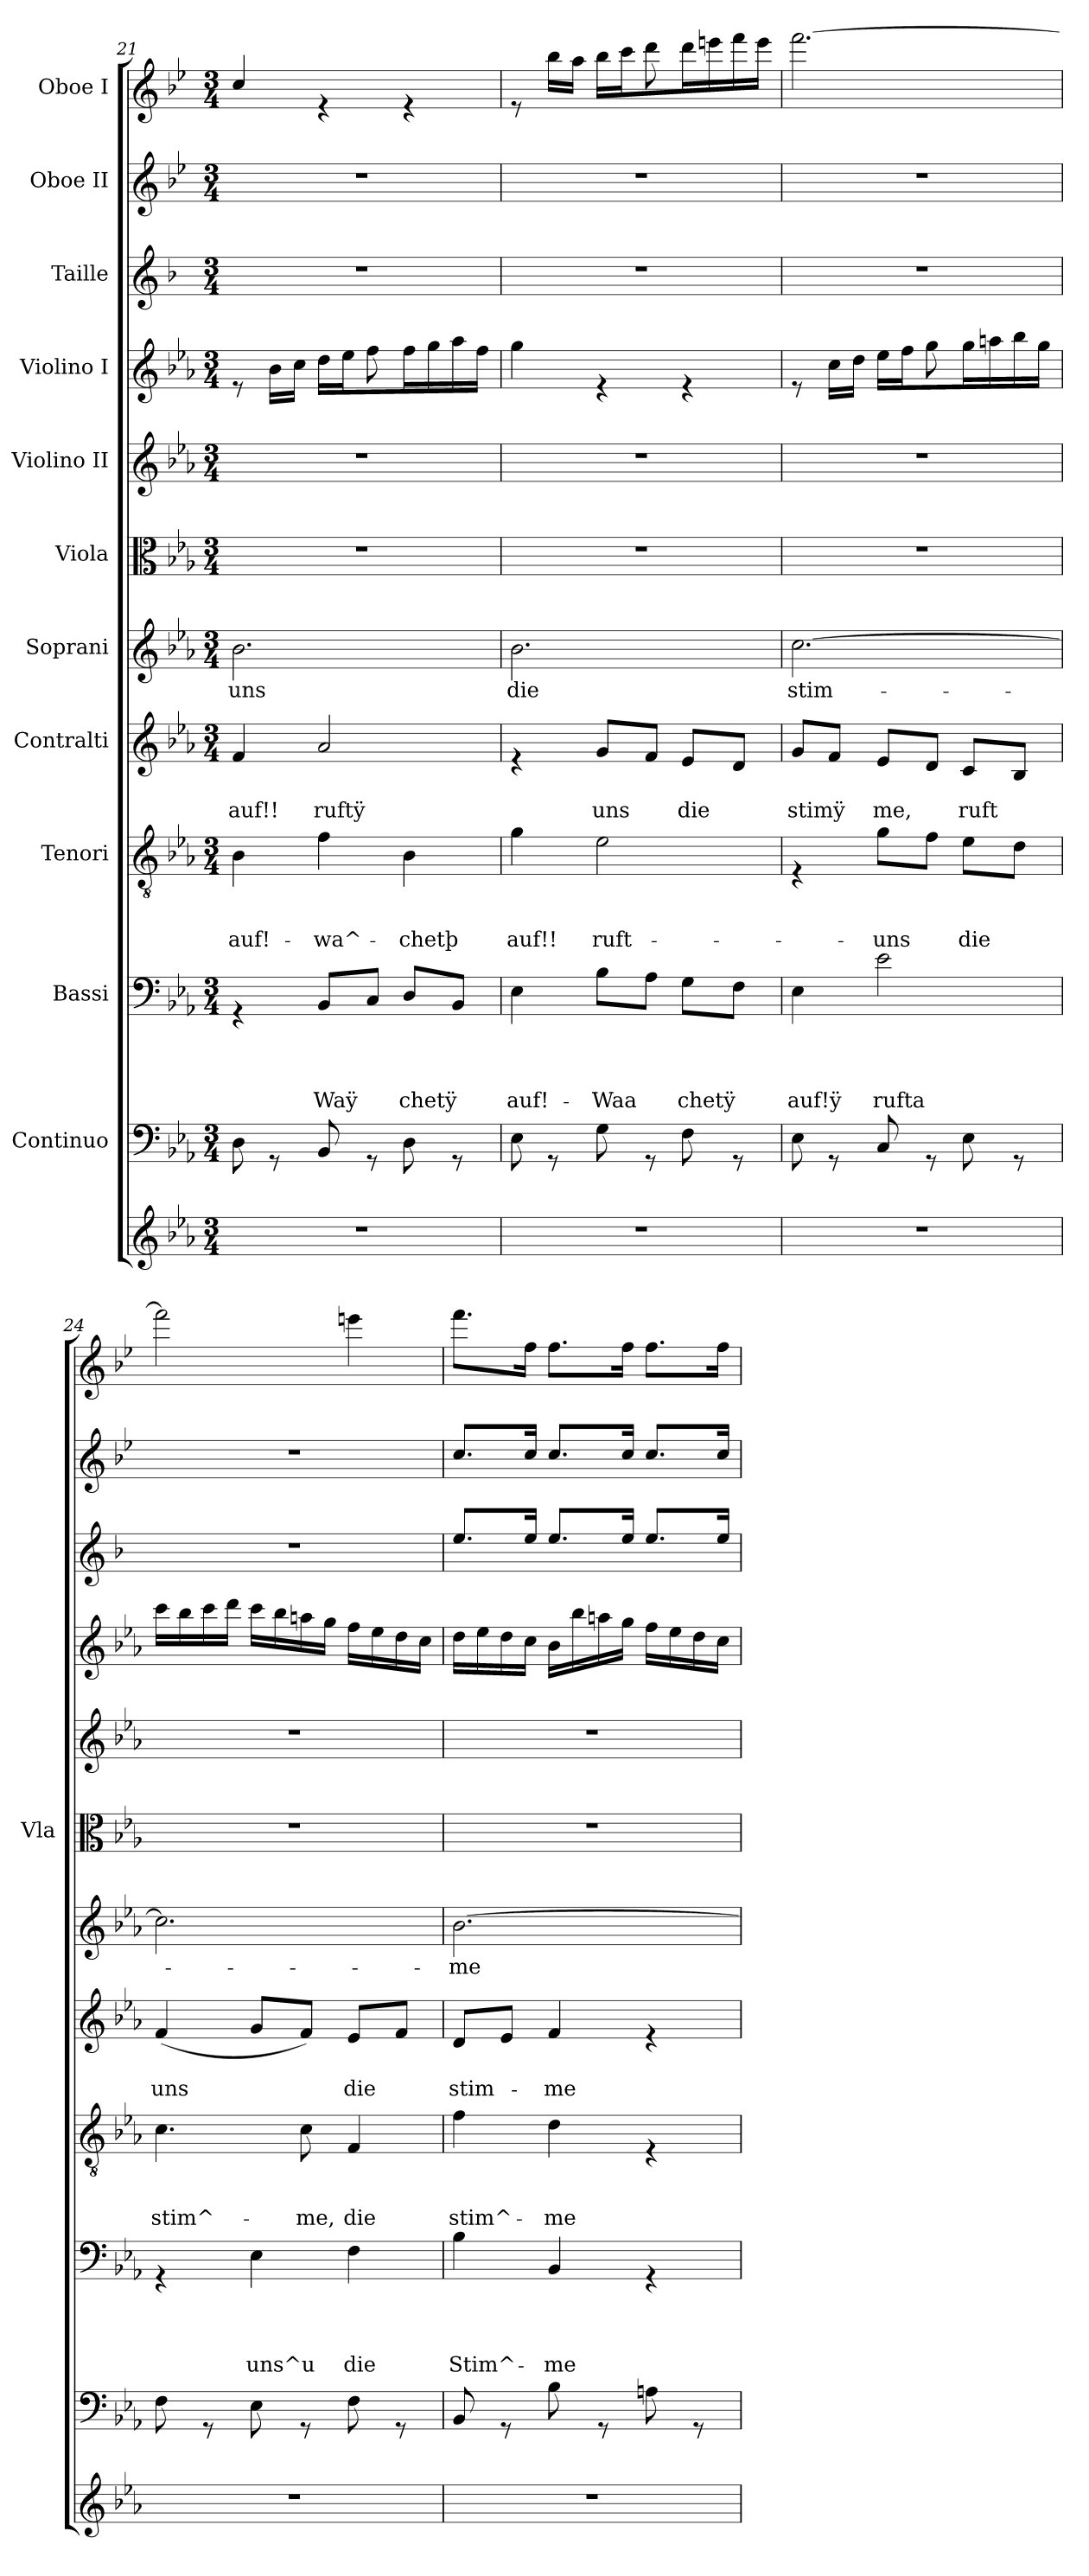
**kern	**kern	**kern	**text	**text	**text	**text	**kern	**text	**text	**text	**kern	**text	**text	**kern	**text	**kern	**kern	**kern	**kern	**kern	**kern
*part12	*part11	*part10	*part10	*part10	*part10	*part10	*part9	*part9	*part9	*part9	*part8	*part8	*part8	*part7	*part7	*part6	*part5	*part4	*part3	*part2	*part1
*staff12	*staff11	*staff10	*staff10	*staff10	*staff10	*staff10	*staff9	*staff9	*staff9	*staff9	*staff8	*staff8	*staff8	*staff7	*staff7	*staff6	*staff5	*staff4	*staff3	*staff2	*staff1
*	*I"Continuo	*I"Bassi	*	*	*	*	*I"Tenori	*	*	*	*I"Contralti	*	*	*I"Soprani	*	*I"Viola	*I"Violino II	*I"Violino I	*I"Taille	*I"Oboe II	*I"Oboe I
*	*	*	*	*	*	*	*	*	*	*	*	*	*	*	*	*I'Vla	*	*	*	*	*
*clefG2	*clefF4	*clefF4	*	*	*	*	*clefGv2	*	*	*	*clefG2	*	*	*clefG2	*	*clefC3	*clefG2	*clefG2	*clefG2	*clefG2	*clefG2
*	*	*	*	*	*	*	*	*	*	*	*	*	*	*	*	*	*	*	*ITrd4c7	*ITrd4c7	*ITrd4c7
*k[b-e-a-]	*k[b-e-a-]	*k[b-e-a-]	*	*	*	*	*k[b-e-a-]	*	*	*	*k[b-e-a-]	*	*	*k[b-e-a-]	*	*k[b-e-a-]	*k[b-e-a-]	*k[b-e-a-]	*k[b-e-]	*k[b-e-a-]	*k[b-e-a-]
*E-:	*E-:	*E-:	*	*	*	*	*E-:	*	*	*	*E-:	*	*	*E-:	*	*E-:	*E-:	*E-:	*B-:	*E-:	*E-:
*M3/4	*M3/4	*M3/4	*	*	*	*	*M3/4	*	*	*	*M3/4	*	*	*M3/4	*	*M3/4	*M3/4	*M3/4	*M3/4	*M3/4	*M3/4
=21	=21	=21	=21	=21	=21	=21	=21	=21	=21	=21	=21	=21	=21	=21	=21	=21	=21	=21	=21	=21	=21
!	!	!	!	!	!	!	!	!	!	!LO:LY:b	!	!	!LO:LY:b	!	!LO:LY:b	!	!	!	!	!	!
*	*	*	*	*	*	*	*	*	*	*	*	*	*	*	*	*	*	*^	*	*	*
2.r	8D\	4rGG	.	.	.	.	4B-\	.	.	auf!-	4f/	.	auf!!	2.b-\	uns	2.r	2.r	8re	4.ryy	2.r	2.r	4f/
.	8rGG	.	.	.	.	.	.	.	.	.	.	.	.	.	.	.	.	16b-\LL	.	.	.	.
.	.	.	.	.	.	.	.	.	.	.	.	.	.	.	.	.	.	16cc\JJ	.	.	.	.
!	!	!	!	!	!	!LO:LY:b	!	!	!	!LO:LY:b	!	!	!LO:LY:b	!	!	!	!	!	!	!	!	!
.	8BB-/	8BB-/L	.	.	.	Waÿ	4f\	.	.	-wa^-	2a-/	.	ruftÿ	.	.	.	.	16dd\LL	.	.	.	4re
.	.	.	.	.	.	.	.	.	.	.	.	.	.	.	.	.	.	16ee-\	.	.	.	.
.	8rGG	8C/J	.	.	.	.	.	.	.	.	.	.	.	.	.	.	.	8ryy	8ff\	.	.	.
!	!	!	!	!	!	!LO:LY:b	!	!	!	!LO:LY:b	!	!	!	!	!	!	!	!	!	!	!	!
.	8D\	8D/L	.	.	.	chetÿ	4B-\	.	.	-chetþ	.	.	.	.	.	.	.	16ff\	4ryy	.	.	4re
.	.	.	.	.	.	.	.	.	.	.	.	.	.	.	.	.	.	16gg\	.	.	.	.
.	8rGG	8BB-/J	.	.	.	.	.	.	.	.	.	.	.	.	.	.	.	16aa-\	.	.	.	.
.	.	.	.	.	.	.	.	.	.	.	.	.	.	.	.	.	.	16ff\JJ	.	.	.	.
*	*	*	*	*	*	*	*	*	*	*	*	*	*	*	*	*	*	*v	*v	*	*	*
=22	=22	=22	=22	=22	=22	=22	=22	=22	=22	=22	=22	=22	=22	=22	=22	=22	=22	=22	=22	=22	=22
!	!	!	!	!	!	!LO:LY:b	!	!	!	!LO:LY:b	!	!	!	!	!LO:LY:b	!	!	!	!	!	!
*	*	*	*	*	*	*	*	*	*	*	*	*	*	*	*	*	*	*	*	*	*^
2.r	8E-\	4E-\	.	.	.	auf!-	4g\	.	.	auf!!	4re	.	.	2.b-\	die	2.r	2.r	4gg\	2.r	2.r	8re	4.ryy
.	8rGG	.	.	.	.	.	.	.	.	.	.	.	.	.	.	.	.	.	.	.	16ee-\LL	.
.	.	.	.	.	.	.	.	.	.	.	.	.	.	.	.	.	.	.	.	.	16dd\JJ	.
!	!	!	!	!	!	!LO:LY:b	!	!	!	!LO:LY:b	!	!	!LO:LY:b	!	!	!	!	!	!	!	!	!
.	8G\	8B-\L	.	.	.	-Waa	2e-\	.	.	ruft-	8g/L	.	uns	.	.	.	.	4re	.	.	16ee-\LL	.
.	.	.	.	.	.	.	.	.	.	.	.	.	.	.	.	.	.	.	.	.	16ff\	.
.	8rGG	8A-\J	.	.	.	.	.	.	.	.	8f/J	.	.	.	.	.	.	.	.	.	8ryy	8gg\
!	!	!	!	!	!	!LO:LY:b	!	!	!	!	!	!	!LO:LY:b	!	!	!	!	!	!	!	!	!
.	8F\	8G\L	.	.	.	chetÿ	.	.	.	.	8e-/L	.	die	.	.	.	.	4re	.	.	16gg\	4ryy
.	.	.	.	.	.	.	.	.	.	.	.	.	.	.	.	.	.	.	.	.	16aan\	.
.	8rGG	8F\J	.	.	.	.	.	.	.	.	8d/J	.	.	.	.	.	.	.	.	.	16bb-\	.
.	.	.	.	.	.	.	.	.	.	.	.	.	.	.	.	.	.	.	.	.	16aa\JJ	.
*	*	*	*	*	*	*	*	*	*	*	*	*	*	*	*	*	*	*	*	*	*v	*v
=23	=23	=23	=23	=23	=23	=23	=23	=23	=23	=23	=23	=23	=23	=23	=23	=23	=23	=23	=23	=23	=23
!	!	!	!	!	!	!LO:LY:b	!	!	!	!	!	!	!LO:LY:b	!	!LO:LY:b	!	!	!	!	!	!
*	*	*	*	*	*	*	*	*	*	*	*	*	*	*	*	*	*	*^	*	*	*
2.r	8E-\	4E-\	.	.	.	auf!ÿ	4rE	.	.	.	8g/L	.	stimÿ	[>2.cc\	stim-	2.r	2.r	8re	4.ryy	2.r	2.r	[2.bb-\
.	8rGG	.	.	.	.	.	.	.	.	.	8f/J	.	.	.	.	.	.	16cc\LL	.	.	.	.
.	.	.	.	.	.	.	.	.	.	.	.	.	.	.	.	.	.	16dd\JJ	.	.	.	.
!	!	!	!	!	!	!LO:LY:b	!	!	!	!LO:LY:b	!	!	!LO:LY:b	!	!	!	!	!	!	!	!	!
.	8C/	2e-\	.	.	.	rufta	8g\L	.	.	-uns	8e-/L	.	me,	.	.	.	.	16ee-\LL	.	.	.	.
.	.	.	.	.	.	.	.	.	.	.	.	.	.	.	.	.	.	16ff\	.	.	.	.
.	8rGG	.	.	.	.	.	8f\J	.	.	.	8d/J	.	.	.	.	.	.	8ryy	8gg\	.	.	.
!	!	!	!	!	!	!	!	!	!	!LO:LY:b	!	!	!LO:LY:b	!	!	!	!	!	!	!	!	!
.	8E-\	.	.	.	.	.	8e-\L	.	.	die	8c/L	.	ruft	.	.	.	.	16gg\	4ryy	.	.	.
.	.	.	.	.	.	.	.	.	.	.	.	.	.	.	.	.	.	16aan\	.	.	.	.
.	8rGG	.	.	.	.	.	8d\J	.	.	.	8B-/J	.	.	.	.	.	.	16bb-\	.	.	.	.
.	.	.	.	.	.	.	.	.	.	.	.	.	.	.	.	.	.	16gg\JJ	.	.	.	.
*	*	*	*	*	*	*	*	*	*	*	*	*	*	*	*	*	*	*v	*v	*	*	*
!!LO:PB:g=z
=24	=24	=24	=24	=24	=24	=24	=24	=24	=24	=24	=24	=24	=24	=24	=24	=24	=24	=24	=24	=24	=24
!	!	!	!	!	!	!	!	!	!	!LO:LY:b	!	!	!LO:LY:b	!	!	!	!	!	!	!	!
2.r	8F\	4rGG	.	.	.	.	4.c\	.	.	stim^-	(<4f/	.	uns	2.cc\]	.	2.r	2.r	16ccc\LL	2.r	2.r	2bb-\]
.	.	.	.	.	.	.	.	.	.	.	.	.	.	.	.	.	.	16bb-\	.	.	.
.	8rGG	.	.	.	.	.	.	.	.	.	.	.	.	.	.	.	.	16ccc\	.	.	.
.	.	.	.	.	.	.	.	.	.	.	.	.	.	.	.	.	.	16ddd\JJ	.	.	.
!	!	!	!	!	!	!LO:LY:b	!	!	!	!	!	!	!	!	!	!	!	!	!	!	!
.	8E-\	4E-\	.	.	.	uns^u	.	.	.	.	8g/L	.	.	.	.	.	.	16ccc\LL	.	.	.
.	.	.	.	.	.	.	.	.	.	.	.	.	.	.	.	.	.	16bb-\	.	.	.
!	!	!	!	!	!	!	!	!	!	!LO:LY:b	!	!	!	!	!	!	!	!	!	!	!
.	8rGG	.	.	.	.	.	8c\	.	.	-me,	8f/J)	.	.	.	.	.	.	16aan\	.	.	.
.	.	.	.	.	.	.	.	.	.	.	.	.	.	.	.	.	.	16gg\JJ	.	.	.
!	!	!	!	!	!	!LO:LY:b	!	!	!	!LO:LY:b	!	!	!LO:LY:b	!	!	!	!	!	!	!	!
.	8F\	4F\	.	.	.	die	4F/	.	.	die	8e-/L	.	die	.	.	.	.	16ff\LL	.	.	4aan\
.	.	.	.	.	.	.	.	.	.	.	.	.	.	.	.	.	.	16ee-\	.	.	.
.	8rGG	.	.	.	.	.	.	.	.	.	8f/J	.	.	.	.	.	.	16dd\	.	.	.
.	.	.	.	.	.	.	.	.	.	.	.	.	.	.	.	.	.	16cc\JJ	.	.	.
!!LO:LB:g=z
=25	=25	=25	=25	=25	=25	=25	=25	=25	=25	=25	=25	=25	=25	=25	=25	=25	=25	=25	=25	=25	=25
!	!	!	!	!	!	!LO:LY:b	!	!	!	!LO:LY:b	!	!	!LO:LY:b	!	!LO:LY:b	!	!	!	!	!	!
2.r	8BB-/	4B-\	.	.	.	Stim^-	4f\	.	.	stim^-	8d/L	.	stim-	[>2.b-\	-me	2.r	2.r	16dd\LL	8.a/L	8.f/L	8.bb-\L
.	.	.	.	.	.	.	.	.	.	.	.	.	.	.	.	.	.	16ee-\	.	.	.
.	8rGG	.	.	.	.	.	.	.	.	.	8e-/J	.	.	.	.	.	.	16dd\	.	.	.
.	.	.	.	.	.	.	.	.	.	.	.	.	.	.	.	.	.	16cc\JJ	16a/Jk	16f/Jk	16b-\Jk
!	!	!	!	!	!	!LO:LY:b	!	!	!	!LO:LY:b	!	!	!LO:LY:b	!	!	!	!	!	!	!	!
.	8B-\	4BB-/	.	.	.	-me	4d\	.	.	-me	4f/	.	-me	.	.	.	.	16b-\LL	8.a/L	8.f/L	8.b-\L
.	.	.	.	.	.	.	.	.	.	.	.	.	.	.	.	.	.	16bb-\	.	.	.
.	8rGG	.	.	.	.	.	.	.	.	.	.	.	.	.	.	.	.	16aan\	.	.	.
.	.	.	.	.	.	.	.	.	.	.	.	.	.	.	.	.	.	16gg\JJ	16a/Jk	16f/Jk	16b-\Jk
.	8An\	4rGG	.	.	.	.	4rE	.	.	.	4re	.	.	.	.	.	.	16ff\LL	8.a/L	8.f/L	8.b-\L
.	.	.	.	.	.	.	.	.	.	.	.	.	.	.	.	.	.	16ee-\	.	.	.
.	8rGG	.	.	.	.	.	.	.	.	.	.	.	.	.	.	.	.	16dd\	.	.	.
.	.	.	.	.	.	.	.	.	.	.	.	.	.	.	.	.	.	16cc\JJ	16a/Jk	16f/Jk	16b-\Jk
=	=	=	=	=	=	=	=	=	=	=	=	=	=	=	=	=	=	=	=	=	=
*-	*-	*-	*-	*-	*-	*-	*-	*-	*-	*-	*-	*-	*-	*-	*-	*-	*-	*-	*-	*-	*-
